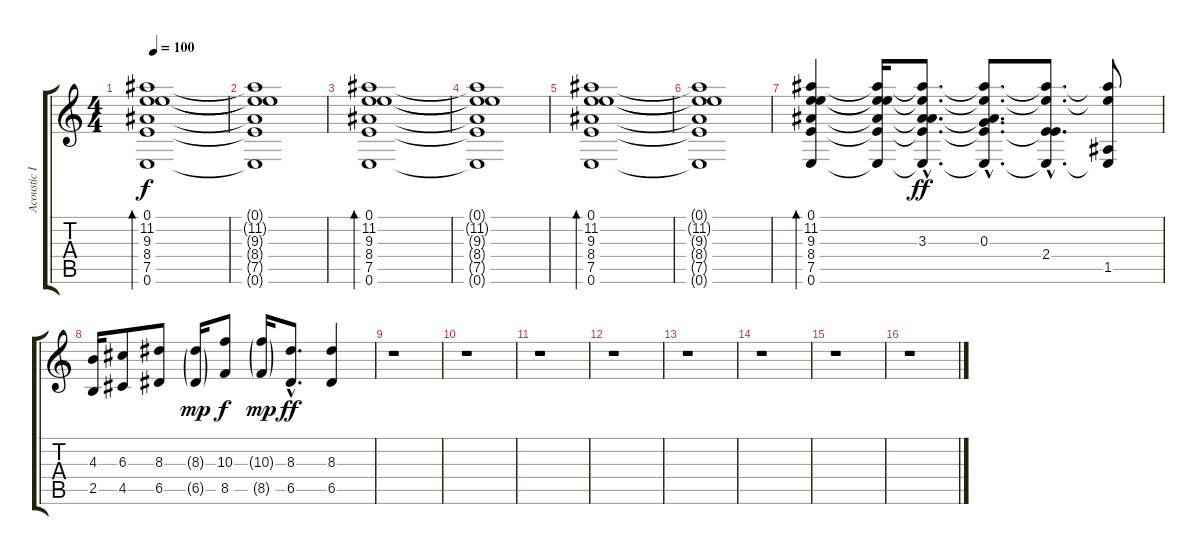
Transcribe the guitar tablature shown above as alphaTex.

\track ("Acoustic II" "Acoustic I") {instrument acousticguitarsteel}
\staff {score tabs}
\tuning (E4 B3 G3 D3 A2 E2) {hide}
\ts (4 4)
\tempo 100
\clef g2
\ks c
(0.1 11.2 9.3 8.4 7.5 0.6).1{bd 120 dy f instrument acousticguitarsteel} |
(0.1{t} 11.2{t} 9.3{t} 8.4{t} 7.5{t} 0.6{t}).1 |
(0.1 11.2 9.3 8.4 7.5 0.6).1{bd 120} |
(0.1{t} 11.2{t} 9.3{t} 8.4{t} 7.5{t} 0.6{t}).1 |
(0.1 11.2 9.3 8.4 7.5 0.6).1{bd 120} |
(0.1{t} 11.2{t} 9.3{t} 8.4{t} 7.5{t} 0.6{t}).1 |
(0.1 11.2 9.3 8.4 7.5 0.6).4{bd 120} (0.1{t} 11.2{t} 9.3{t} 8.4{t} 7.5{t} 0.6{t}).16 (0.1{hac t} 11.2{hac t} 3.3{hac} 8.4{hac t} 7.5{hac t} 0.6{hac t}).8{d dy ff} (0.1{hac t} 11.2{hac t} 0.3{hac} 8.4{hac t} 7.5{hac t} 0.6{hac t}).8{d} (0.1{hac t} 11.2{hac t} 2.4{hac} 7.5{hac t} 0.6{hac t}).8{d} (0.1{t} 11.2{t} 1.5 0.6{t}).8 |
(4.3 2.5).16 (6.3 4.5).8 (8.3 6.5).8 (8.3{g} 6.5{g}).16{dy mp} (10.3 8.5).8{dy f} (10.3{g} 8.5{g}).16{dy mp} (8.3{hac} 6.5{hac}).8{d dy ff} (8.3 6.5).4 |
r.1 |
r.1 |
r.1 |
r.1 |
r.1 |
r.1 |
r.1 |
r.1
